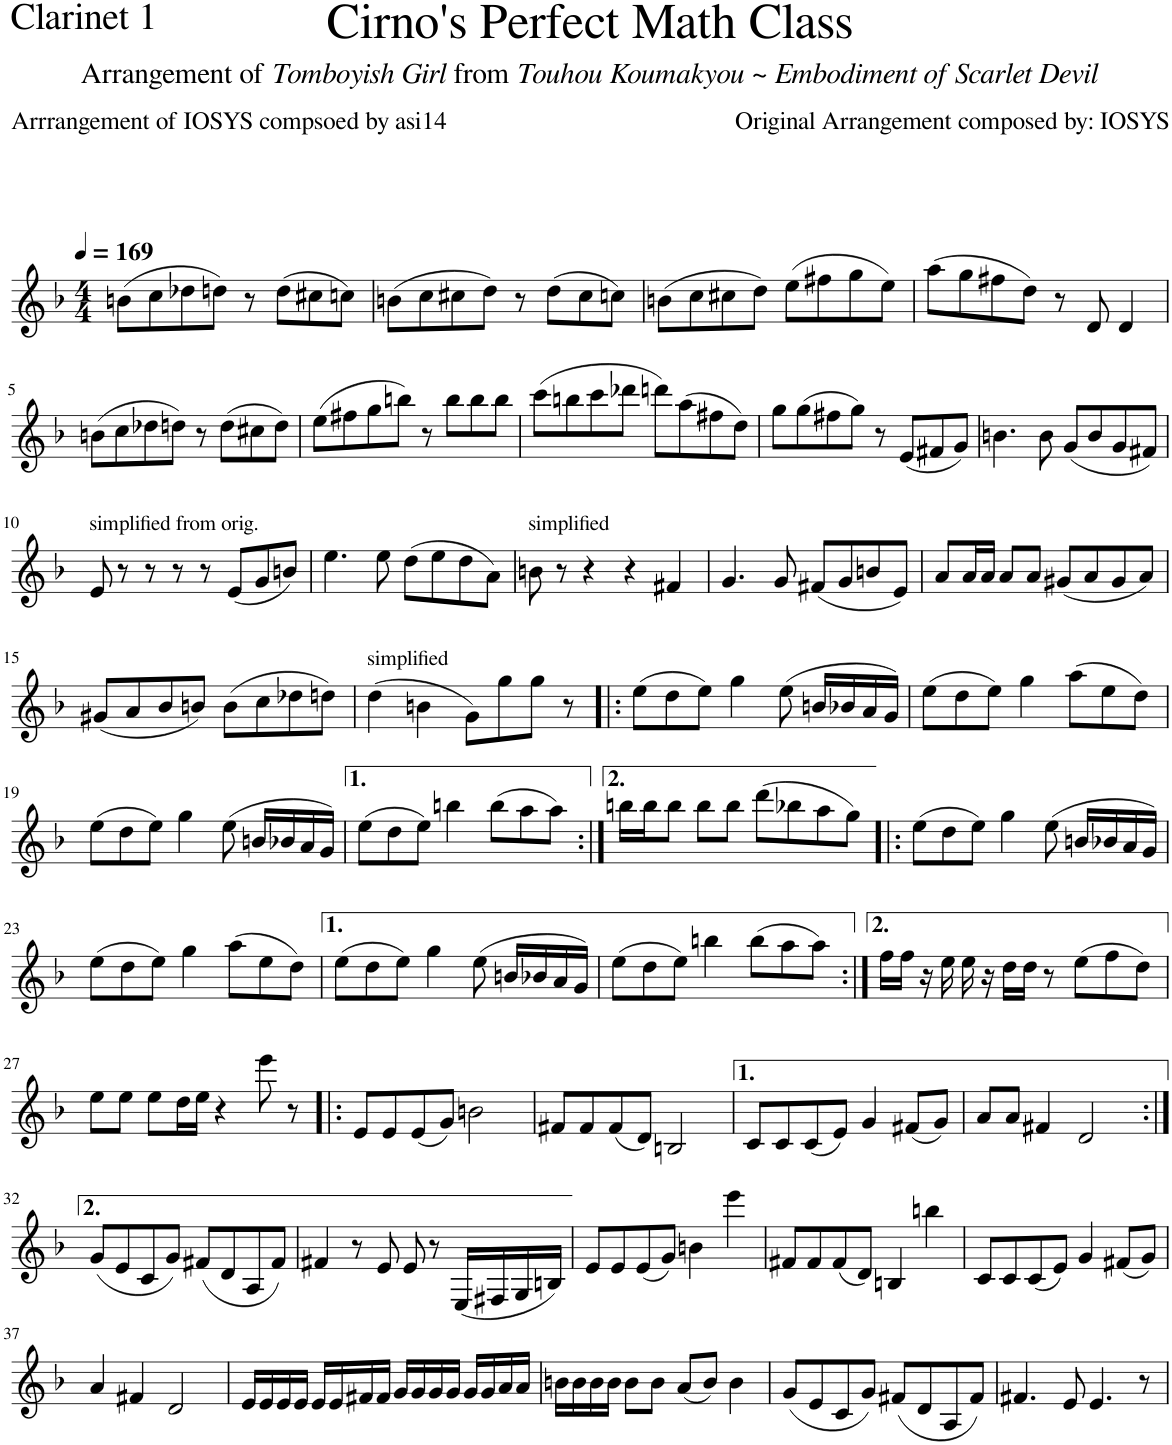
**kern
*part1
*staff1
*I"Bb Clarinet
*I'Bb Cl.
*clefG2
*Trd1c2
*k[b-]
*M4/4
*MM169
=1
(8bn\L
8cc\
8dd-X\
8ddn\J)
8r
(8dd\L
8cc#X\
8ccn\J)
=2
(8bn\L
8cc\
8cc#X\
8dd\J)
8r
(8dd\L
8cc#\
8ccn\J)
=3
(8bn\L
8cc\
8cc#X\
8dd\J)
(8ee\L
8ff#X\
8gg\
8ee\J)
=4
(8aa\L
8gg\
8ff#X\
8dd\J)
8r
8d/
4d/
!!LO:LB:g=z
=5
(8bn\L
8cc\
8dd-X\
8ddn\J)
8r
(8dd\L
8cc#X\
8dd\J)
=6
(8ee\L
8ff#X\
8gg\
8bbn\J)
8r
8bb\L
8bb\
8bb\J
=7
(8ccc\L
8bbn\
8ccc\
8ddd-X\J
8dddn\L)
(8aa\
8ff#X\
8dd\J)
=8
8gg\L
(8gg\
8ff#X\
8gg\J)
8r
(8e/L
8f#X/
8g/J)
=9
4.bn\
8b\
(8g/L
8b/
8g/
8f#X/J)
!!LO:LB:g=z
=10
!LO:TX:a:t=simplified from orig.
8e/
8r
8r
8r
8r
(8e/L
8g/
8bn/J)
=11
4.ee\
8ee\
(8dd\L
8ee\
8dd\
8a\J)
=12
!LO:TX:a:t=simplified
8bn\
8r
4r
4r
4f#X/
=13
4.g/
8g/
(8f#X/L
8g/
8bn/
8e/J)
=14
8a/L
16a/L
16a/JJ
8a/L
8a/J
(8g#X/L
8a/
8g#/
8a/J)
!!LO:LB:g=z
=15
(8g#X/L
8a/
8b-/
8bn/J)
(8b\L
8cc\
8dd-X\
8ddn\J)
=16
!LO:TX:a:t=simplified
(4dd\
4bn\
8g\L)
8gg\
8gg\J
8r
=17!|:
(8ee\L
8dd\
8ee\J)
4gg\
(8ee\
16bn/LL
16b-X/
16a/
16g/JJ)
=18
(8ee\L
8dd\
8ee\J)
4gg\
(8aa\L
8ee\
8dd\J)
!!LO:LB:g=z
=19
(8ee\L
8dd\
8ee\J)
4gg\
(8ee\
16bn/LL
16b-X/
16a/
16g/JJ)
=20
(8ee\L
8dd\
8ee\J)
4bbn\
(8bb\L
8aa\
8aa\J)
=21:|!
16bbn\LL
16bb\J
8bb\J
8bb\L
8bb\J
(8ddd\L
8bb-X\
8aa\
8gg\J)
=22!|:
(8ee\L
8dd\
8ee\J)
4gg\
(8ee\
16bn/LL
16b-X/
16a/
16g/JJ)
!!LO:LB:g=z
=23
(8ee\L
8dd\
8ee\J)
4gg\
(8aa\L
8ee\
8dd\J)
=24
(8ee\L
8dd\
8ee\J)
4gg\
(8ee\
16bn/LL
16b-X/
16a/
16g/JJ)
=25
(8ee\L
8dd\
8ee\J)
4bbn\
(8bb\L
8aa\
8aa\J)
=26:|!
16ff\LL
16ff\JJ
16r
16ee\
16ee\
16r
16dd\LL
16dd\JJ
8r
(8ee\L
8ff\
8dd\J)
!!LO:LB:g=z
=27
8ee\L
8ee\J
8ee\L
16dd\L
16ee\JJ
4r
8eee\
8r
=28!|:
8e/L
8e/
(8e/
8g/J)
2bn\
=29
8f#X/L
8f#/
(8f#/
8d/J)
2Bn/
=30
8c/L
8c/
(8c/
8e/J)
4g/
(8f#X/L
8g/J)
=31
8a/L
8a/J
4f#X/
2d/
!!LO:LB:g=z
=32:|!
(8g/L
8e/
8c/
8g/J)
(8f#X/L
8d/
8A/
8f#/J)
=33
4f#X/
8r
8e/
8e/
8r
(16E/LL
16F#X/
16G/
16Bn/JJ)
=34
8e/L
8e/
(8e/
8g/J)
4bn\
4eee\
=35
8f#X/L
8f#/
(8f#/
8d/J)
4Bn/
4bbn\
=36
8c/L
8c/
(8c/
8e/J)
4g/
(8f#X/L
8g/J)
!!LO:LB:g=z
=37
4a/
4f#X/
2d/
=38
16e/LL
16e/
16e/
16e/JJ
16e/LL
16e/
16f#X/
16f#/JJ
16g/LL
16g/
16g/
16g/JJ
16g/LL
16g/
16a/
16a/JJ
=39
16bn\LL
16b\
16b\
16b\JJ
8b\L
8b\J
(8a/L
8b/J)
4b\
=40
(8g/L
8e/
8c/
8g/J)
(8f#X/L
8d/
8A/
8f#/J)
=41
4.f#X/
8e/
4.e/
8r
=
*-
